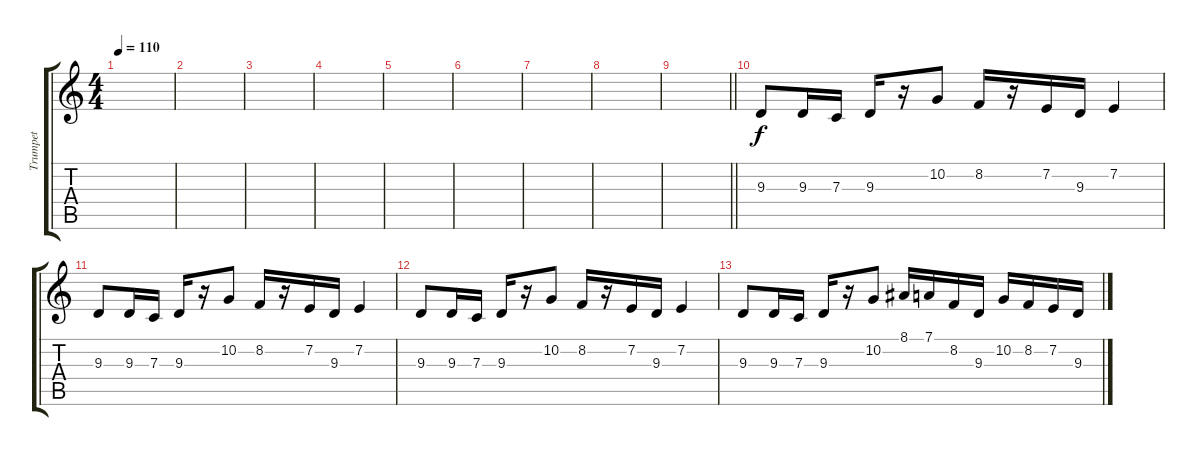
\track ("Trumpet" "Trumpet") {instrument trumpet}
\staff {score tabs}
\tuning (D4 A3 F3 C3 G2 D2) {hide}
\ts (4 4)
\tempo 110
\clef g2
\ks c
|
|
|
|
|
|
|
|
\barLineRight lightlight
|
\section ("" "")
9.3.8 9.3.16 7.3.16 9.3.16 r.16 10.2.8 8.2.16 r.16 7.2.16 9.3.16 7.2.4 |
9.3.8 9.3.16 7.3.16 9.3.16 r.16 10.2.8 8.2.16 r.16 7.2.16 9.3.16 7.2.4 |
9.3.8 9.3.16 7.3.16 9.3.16 r.16 10.2.8 8.2.16 r.16 7.2.16 9.3.16 7.2.4 |
9.3.8 9.3.16 7.3.16 9.3.16 r.16 10.2.8 8.1.16 7.1.16 8.2.16 9.3.16 10.2.16 8.2.16 7.2.16 9.3.16
